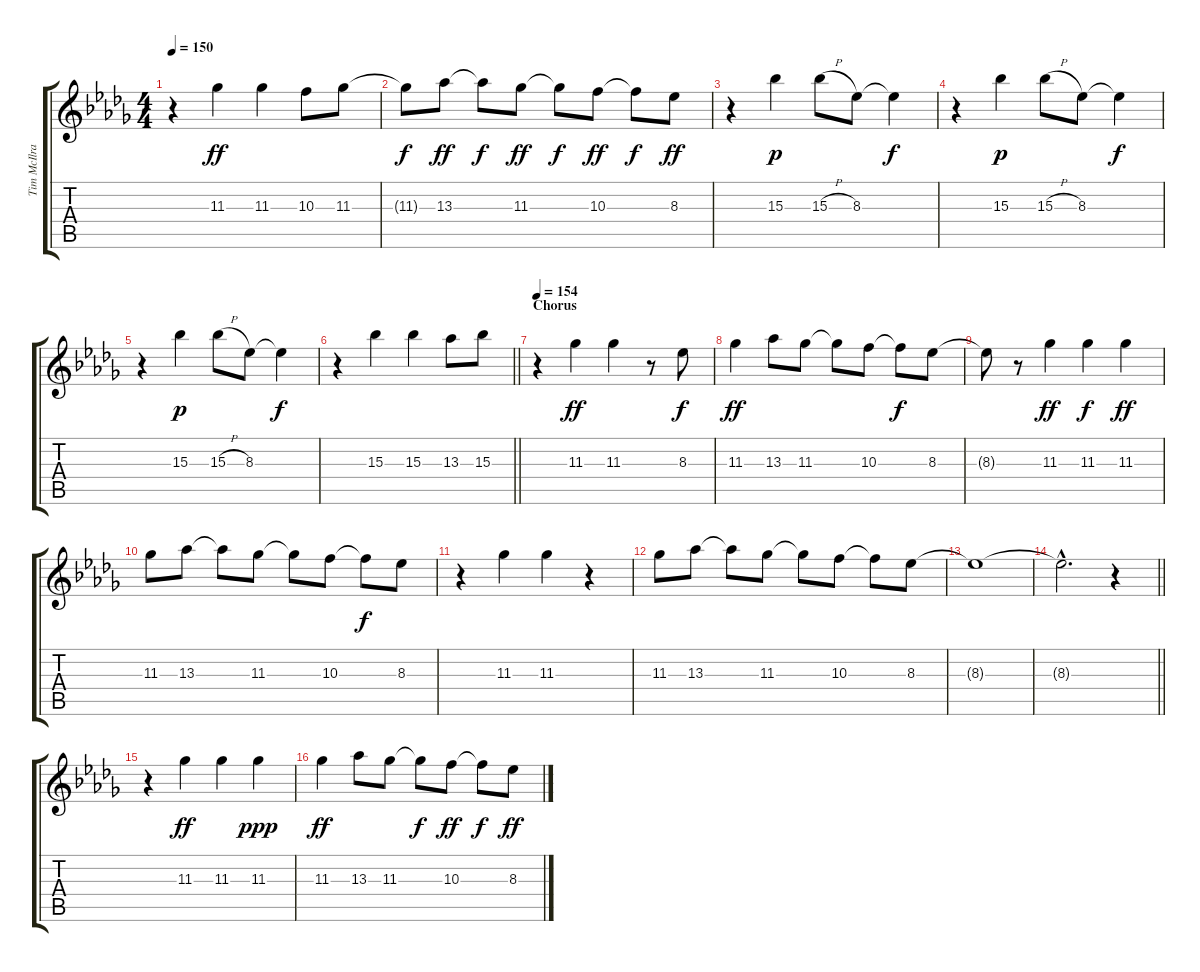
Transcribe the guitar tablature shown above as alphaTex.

\track ("Tim McIlrath - Vocals" "Tim McIlra") {instrument distortionguitar}
\staff {score tabs}
\tuning (E4 B3 G3 D3 A2 E2) {hide}
\ts (4 4)
\tempo 150
\clef g2
\ks db
r.4{dy mf} 11.3.4{dy ff} 11.3.4 10.3.8 11.3.8 |
11.3{t}.8{dy f} 13.3.8{dy ff} 13.3{t}.8{dy f} 11.3.8{dy ff} 11.3{t}.8{dy f} 10.3.8{dy ff} 10.3{t}.8{dy f} 8.3.8{dy ff} |
r.4 15.3.4{dy p} 15.3{h}.8 8.3.8 8.3{t}.4{dy f} |
r.4 15.3.4{dy p} 15.3{h}.8 8.3.8 8.3{t}.4{dy f} |
r.4 15.3.4{dy p} 15.3{h}.8 8.3.8 8.3{t}.4{dy f} |
\barLineRight lightlight
r.4 15.3.4 15.3.4 13.3.8 15.3.8 |
\section ("" "Chorus")
\tempo 154
r.4 11.3.4{dy ff} 11.3.4 r.8 8.3.8{dy f} |
11.3.4{dy ff} 13.3.8 11.3.8 11.3{t}.8 10.3.8 10.3{t}.8{dy f} 8.3.8 |
8.3{t}.8 r.8 11.3.4{dy ff} 11.3.4{dy f} 11.3.4{dy ff} |
11.3.8 13.3.8 13.3{t}.8 11.3.8 11.3{t}.8 10.3.8 10.3{t}.8{dy f} 8.3.8 |
r.4 11.3.4 11.3.4 r.4 |
11.3.8 13.3.8 13.3{t}.8 11.3.8 11.3{t}.8 10.3.8 10.3{t}.8 8.3.8 |
8.3{t}.1 |
\barLineRight lightlight
8.3{hac t}.2{d} r.4 |
r.4 11.3.4{dy ff} 11.3.4 11.3.4{dy ppp} |
11.3.4{dy ff} 13.3.8 11.3.8 11.3{t}.8{dy f} 10.3.8{dy ff} 10.3{t}.8{dy f} 8.3.8{dy ff}
